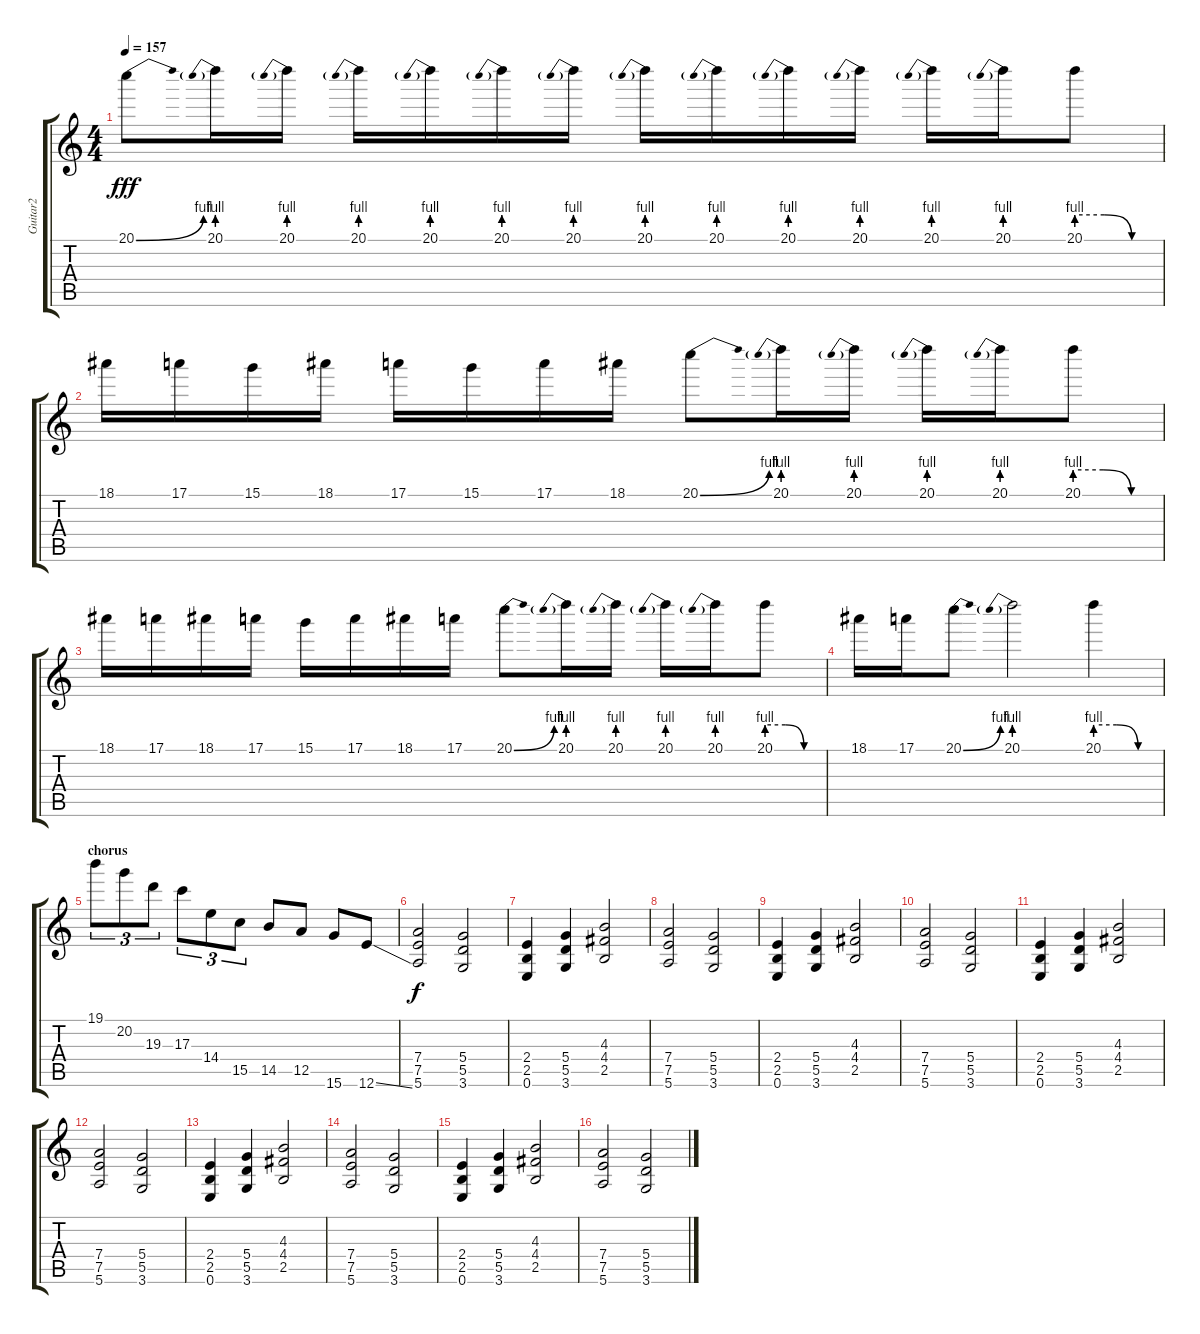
\track ("Guitar2" "Guitar2") {instrument overdrivenguitar}
\staff {score tabs}
\tuning (E4 B3 G3 D3 A2 E2) {hide}
\ts (4 4)
\tempo 157
\clef g2
\ks c
20.1{be (bend 0 0 60 4)}.8{dy fff} 20.1{be (prebend 0 4 60 4)}.16 20.1{be (prebend 0 4 60 4)}.16 20.1{be (prebend 0 4 60 4)}.16 20.1{be (prebend 0 4 60 4)}.16 20.1{be (prebend 0 4 60 4)}.16 20.1{be (prebend 0 4 60 4)}.16 20.1{be (prebend 0 4 60 4)}.16 20.1{be (prebend 0 4 60 4)}.16 20.1{be (prebend 0 4 60 4)}.16 20.1{be (prebend 0 4 60 4)}.16 20.1{be (prebend 0 4 60 4)}.16 20.1{be (prebend 0 4 60 4)}.16 20.1{be (custom 0 4 20 4 40 0 60 0)}.8 |
18.1.16 17.1.16 15.1.16 18.1.16 17.1.16 15.1.16 17.1.16 18.1.16 20.1{be (bend 0 0 60 4)}.8 20.1{be (prebend 0 4 60 4)}.16 20.1{be (prebend 0 4 60 4)}.16 20.1{be (prebend 0 4 60 4)}.16 20.1{be (prebend 0 4 60 4)}.16 20.1{be (custom 0 4 20 4 40 0 60 0)}.8 |
18.1.16 17.1.16 18.1.16 17.1.16 15.1.16 17.1.16 18.1.16 17.1.16 20.1{be (bend 0 0 60 4)}.8 20.1{be (prebend 0 4 60 4)}.16 20.1{be (prebend 0 4 60 4)}.16 20.1{be (prebend 0 4 60 4)}.16 20.1{be (prebend 0 4 60 4)}.16 20.1{be (custom 0 4 20 4 40 0 60 0)}.8 |
18.1.16 17.1.16 20.1{be (bend 0 0 60 4)}.8 20.1{be (prebend 0 4 60 4)}.2 20.1{be (custom 0 4 20 4 40 0 60 0)}.4 |
\section ("" "chorus")
19.1.8{tu (3 2)} 20.2.8{tu (3 2)} 19.3.8{tu (3 2)} 17.3.8{tu (3 2)} 14.4.8{tu (3 2)} 15.5.8{tu (3 2)} 14.5.8 12.5.8 15.6.8 12.6{ss}.8 |
(7.4 7.5 5.6).2{dy f volume 11} (5.4 5.5 3.6).2 |
(2.4 2.5 0.6).4 (5.4 5.5 3.6).4 (4.3 4.4 2.5).2 |
(7.4 7.5 5.6).2 (5.4 5.5 3.6).2 |
(2.4 2.5 0.6).4 (5.4 5.5 3.6).4 (4.3 4.4 2.5).2 |
(7.4 7.5 5.6).2 (5.4 5.5 3.6).2 |
(2.4 2.5 0.6).4 (5.4 5.5 3.6).4 (4.3 4.4 2.5).2 |
(7.4 7.5 5.6).2 (5.4 5.5 3.6).2 |
(2.4 2.5 0.6).4 (5.4 5.5 3.6).4 (4.3 4.4 2.5).2 |
(7.4 7.5 5.6).2 (5.4 5.5 3.6).2 |
(2.4 2.5 0.6).4 (5.4 5.5 3.6).4 (4.3 4.4 2.5).2 |
(7.4 7.5 5.6).2 (5.4 5.5 3.6).2
